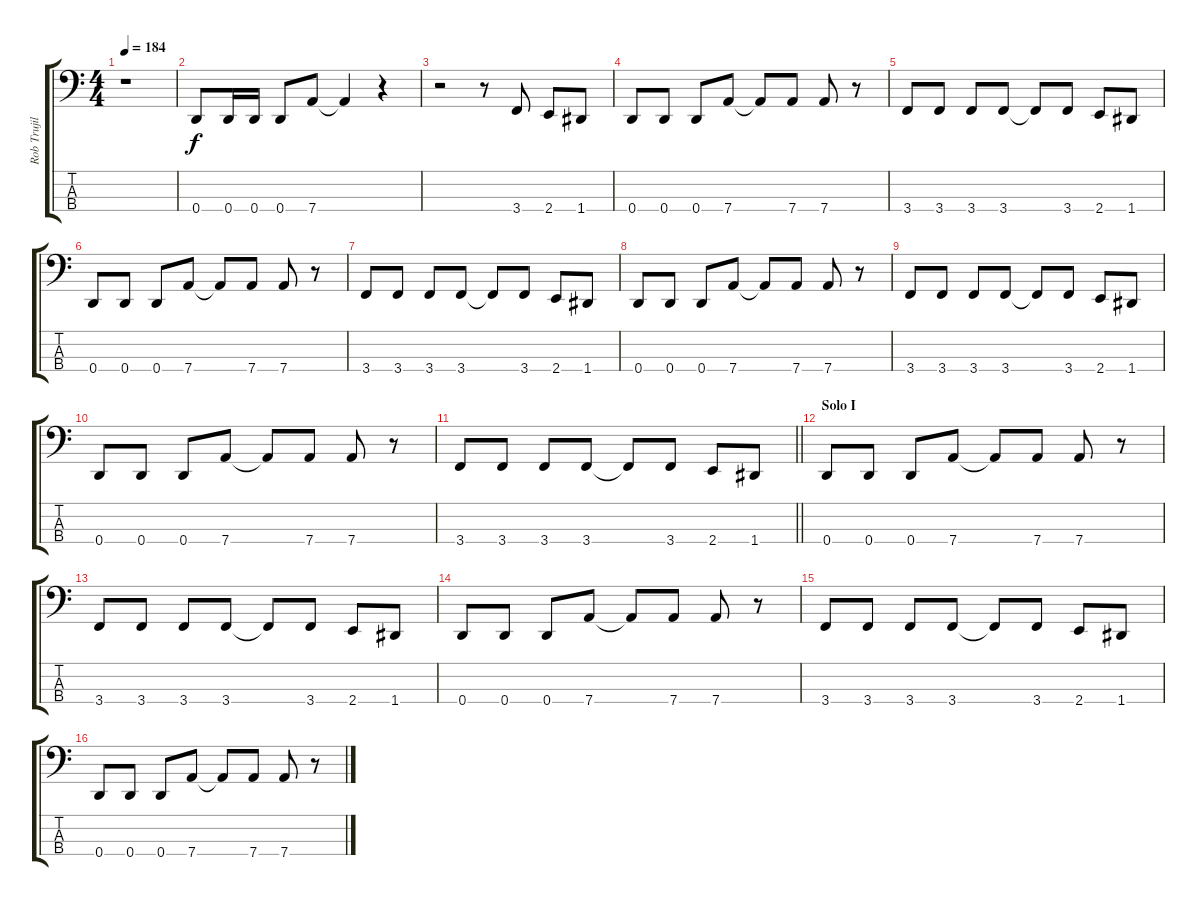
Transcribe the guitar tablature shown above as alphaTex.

\track ("Rob Trujilo" "Rob Trujil") {instrument electricbassfinger}
\staff {score tabs}
\tuning (G2 D2 A1 D1) {hide}
\ts (4 4)
\tempo 184
\clef f4
\ks c
r.1{dy f} |
0.4.8 0.4.16 0.4.16 0.4.8 7.4.8 7.4{t}.4 r.4 |
r.2 r.8 3.4.8 2.4.8 1.4.8 |
0.4.8 0.4.8 0.4.8 7.4.8 7.4{t}.8 7.4.8 7.4.8 r.8 |
3.4.8 3.4.8 3.4.8 3.4.8 3.4{t}.8 3.4.8 2.4.8 1.4.8 |
0.4.8 0.4.8 0.4.8 7.4.8 7.4{t}.8 7.4.8 7.4.8 r.8 |
3.4.8 3.4.8 3.4.8 3.4.8 3.4{t}.8 3.4.8 2.4.8 1.4.8 |
0.4.8 0.4.8 0.4.8 7.4.8 7.4{t}.8 7.4.8 7.4.8 r.8 |
3.4.8 3.4.8 3.4.8 3.4.8 3.4{t}.8 3.4.8 2.4.8 1.4.8 |
0.4.8 0.4.8 0.4.8 7.4.8 7.4{t}.8 7.4.8 7.4.8 r.8 |
\barLineRight lightlight
3.4.8 3.4.8 3.4.8 3.4.8 3.4{t}.8 3.4.8 2.4.8 1.4.8 |
\section ("" "Solo I")
0.4.8 0.4.8 0.4.8 7.4.8 7.4{t}.8 7.4.8 7.4.8 r.8 |
3.4.8 3.4.8 3.4.8 3.4.8 3.4{t}.8 3.4.8 2.4.8 1.4.8 |
0.4.8 0.4.8 0.4.8 7.4.8 7.4{t}.8 7.4.8 7.4.8 r.8 |
3.4.8 3.4.8 3.4.8 3.4.8 3.4{t}.8 3.4.8 2.4.8 1.4.8 |
0.4.8 0.4.8 0.4.8 7.4.8 7.4{t}.8 7.4.8 7.4.8 r.8
